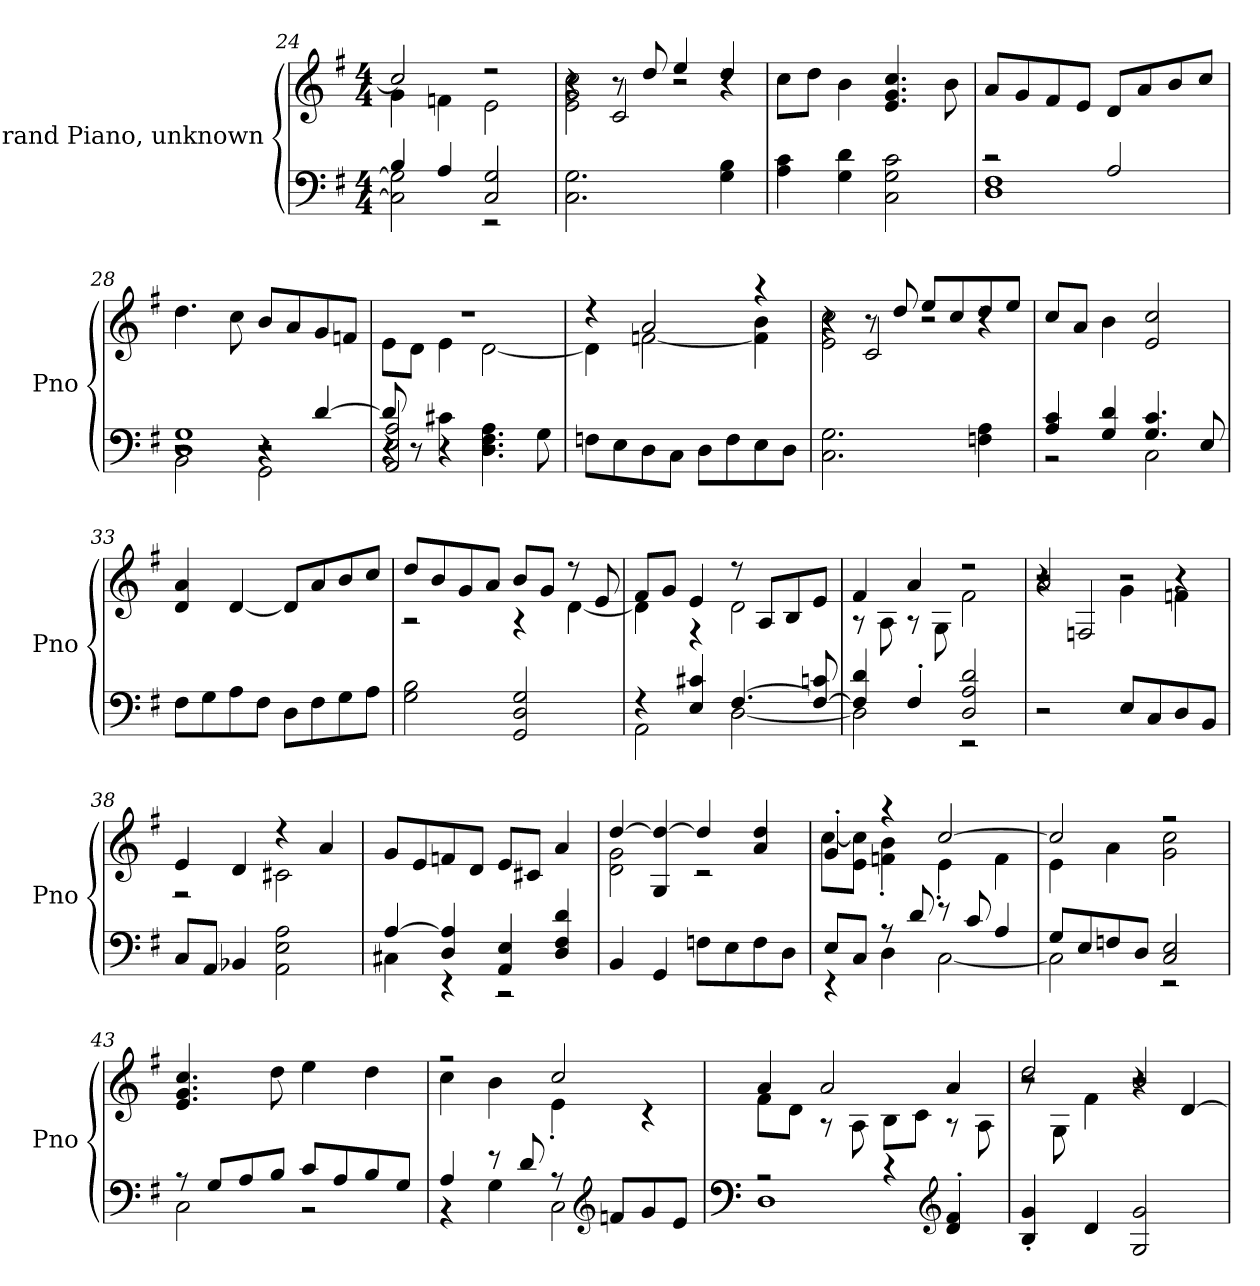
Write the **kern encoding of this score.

**kern	**kern
*part1	*part1
*staff2	*staff1
*I"Grand Piano, unknown	*
*I'Pno	*
!!LO:LB:g=z
*clefF4	*clefG2
*k[f#]	*k[f#]
*M4/4	*M4/4
=24	=24
*^	*^
4B/	2C\] 2G\]	2cc/]	4g\
4A/	.	.	4fn\
2C/ 2G/	2r	2r	2e\
*v	*v	*	*
=25	=25	=25
*	*	*^
2.C\ 2.G\	4r	2e\ 2g\ 2cc\	4r
.	8r	.	2c/
.	8dd/	.	.
.	4ee/	2r	.
4G\ 4B\	4dd/	.	4r
*	*v	*v	*v
=26	=26
4A\ 4c\	8cc\L
.	8dd\J
4G\ 4d\	4b\
2C\ 2G\ 2c\	4.e/ 4.g/ 4.cc/
.	8b\
=27	=27
*^	*
2r	1D 1F#	8a/L
.	.	8g/
.	.	8f#/
.	.	8e/J
2A/	.	8d/L
.	.	8a/
.	.	8b/
.	.	8cc/J
=28	=28	=28
*^	*^	*
2r	2BB\	1D 1G	2r	4.dd\
.	.	.	.	8cc\
4r	2r	.	2GG\	8b/L
.	.	.	.	8a/
[4d/	.	.	.	8g/
.	.	.	.	8fn/J
*	*	*v	*v	*
=29	=29	=29	=29
*	*	*	*^
8d/]	4r	2AA/ 2E/ 2A/	1r	8e\L
8r	.	.	.	8d\J
4r	4c#X\	.	.	4e\
2r	4.D\ 4.F#\ 4.A\	2r	.	[2d\
.	8G\	.	.	.
*v	*v	*v	*	*
!!LO:LB:g=z	!!
=30	=30	=30
8Fn\L	4r	4d\]
8E\	.	.
8D\	2a/	[2fn\
8C\J	.	.
8D\L	.	.
8F\	.	.
8E\	4r	4f\] 4b\
8D\J	.	.
=31	=31	=31
*	*	*^
2.C\ 2.G\	4r	2e\ 2cc\	4r
.	8r	.	2c/
.	8dd/	.	.
.	8ee/L	2r	.
.	8cc/	.	.
4Fn\ 4A\	8dd/	.	4r
.	8ee/J	.	.
*	*v	*v	*v
=32	=32
*^	*
4A/ 4c/	2r	8cc/L
.	.	8a/J
4G/ 4d/	.	4b\
4.G/ 4.c/	2C\	2e/ 2cc/
8E/	.	.
*v	*v	*
=33	=33
8F#\L	4d/ 4a/
8G\	.
8A\	[4d/
8F#\J	.
8D\L	8d/L]
8F#\	8a/
8G\	8b/
8A\J	8cc/J
=34	=34
*	*^
2G\ 2B\	8dd/L	2r
.	8b/	.
.	8g/	.
.	8a/J	.
2GG/ 2D/ 2G/	8b/L	4r
.	8g/J	.
.	8r	[4d\
.	8e/	.
!!LO:PB:g=z	!!
=35	=35	=35
*^	*	*
4r	2AA\	8f#/L	4d\]
.	.	8g/J	.
4E/ 4c#X/	.	4e/	4r
[4.F#/	[2D\	8r	2d\
.	.	8A/L	.
.	.	8B/	.
8F#/_ 8cn/	.	8e/J	.
=36	=36	=36	=36
4F#/] 4d/	2D\]	4f#/	8r
.	.	.	8A\
4F#'/	.	4a/	8r
.	.	.	8G\
2D/ 2A/ 2d/	2r	2r	2f#\
*v	*v	*	*
=37	=37	=37
*	*	*^
2r	2a/	2r	4r
.	.	.	2Fn/
8E/L	2r	4g\	.
8C/	.	.	.
8D/	.	4fn\	4r
8BB/J	.	.	.
*	*	*v	*v
=38	=38	=38
8C/L	4e/	2r
8AA/J	.	.
4BB-X/	4d/	.
2AA\ 2E\ 2A\	4r	2c#X\
.	4a/	.
*	*v	*v
=39	=39
*^	*
[4A/	4C#X\	8g/L
.	.	8e/
4D/ 4A/]	4r	8fn/
.	.	8d/J
4AA/ 4E/	2r	8e/L
.	.	8c#X/J
4D/ 4F#/ 4d/	.	4a/
*v	*v	*
=40	=40
*	*^
4BB/	[4dd/	2d\ 2g\
4GG/	4G/ 4dd/_	.
8Fn\L	4dd/]	2r
8E\	.	.
8F\	4a/ 4dd/	.
8D\J	.	.
!!LO:LB:g=z	!!
=41	=41	=41
*^	*	*
8E/L	4r	4g'/	[8cc\L
8C/J	.	.	8e\ 8cc\]J
8r	4D\	4r	4fn\' 4b\'
8d/	.	.	.
8r	[2C\	[2cc/	4e'\
8c/	.	.	.
4A/	.	.	4f\
=42	=42	=42	=42
8G/L	2C\]	2cc/]	4e\
8E/	.	.	.
8Fn/	.	.	4a\
8D/J	.	.	.
2C/ 2E/	2r	2r	2g\ 2cc\
*	*	*v	*v
=43	=43	=43
8r	2C\	4.e/ 4.g/ 4.cc/
8G/L	.	.
8A/	.	.
8B/J	.	8dd\
8c/L	2r	4ee\
8A/	.	.
8B/	.	4dd\
8G/J	.	.
=44	=44	=44
*	*	*^
4A/	4r	2r	4cc\
8r	4G\	.	4b\
8d/	.	.	.
8r	2C\	2cc/	4e'\
*clefG2	*	*	*
8fn/L	.	.	.
8g/	.	.	4r
8e/J	.	.	.
=45	=45	=45	=45
*clefF4	*	*	*
2r	1D	4a/	8f#\L
.	.	.	8d\J
.	.	2a/	8r
.	.	.	8A\
4r	.	.	8B\L
.	.	.	8c\J
*clefG2	*	*	*
4d/' 4f#/'	.	4a/	8r
.	.	.	8A\
*v	*v	*	*
!!LO:LB:g=z
=46	=46	=46
*	*	*^
4B/' 4g/'	2dd/	8r	2r
.	.	8G\	.
4d/	.	4f#\	.
2G/ 2g/	2b/	2r	4r
.	.	.	[4d/
*	*v	*v	*v
=	=
*-	*-
